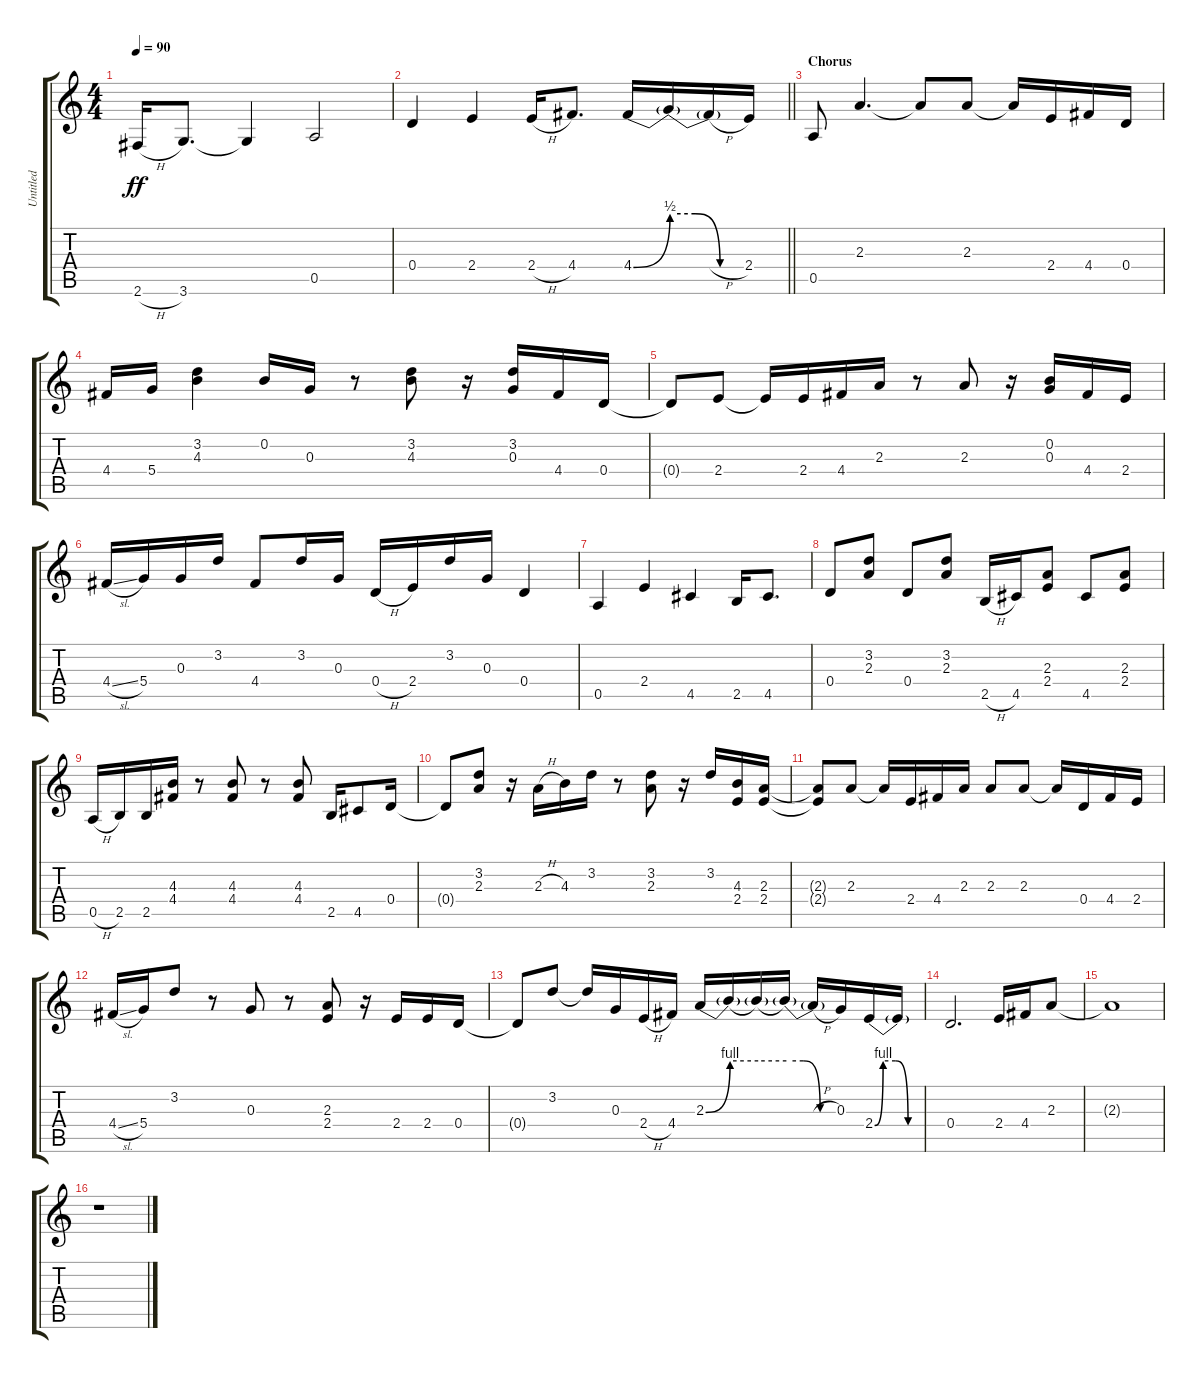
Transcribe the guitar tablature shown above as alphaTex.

\track ("Untitled" "Untitled") {instrument electricguitarclean}
\staff {score tabs}
\tuning (E4 B3 G3 D3 A2 E2) {hide}
\ts (4 4)
\tempo 90
\clef g2
\ks c
2.6{h}.16{dy ff} 3.6.8{d} 3.6{t}.4 0.5.2 |
\barLineRight lightlight
0.4.4 2.4.4 2.4{h}.16 4.4.8{d} 4.4{be (bend 0 0 60 2)}.16 4.4{be (custom 0 2 20 2 40 0 60 0) t}.16 4.4{h t}.16 2.4.16 |
\section ("" "Chorus")
0.5.8 2.3.4{d} 2.3{t}.8 2.3.8 2.3{t}.16 2.4.16 4.4.16 0.4.16 |
4.4.16 5.4.16 (3.2 4.3).4 0.2.16 0.3.16 r.8 (3.2 4.3).8 r.16 (3.2 0.3).16 4.4.16 0.4.16 |
0.4{t}.8 2.4.8 2.4{t}.16 2.4.16 4.4.16 2.3.16 r.8 2.3.8 r.16 (0.2 0.3).16 4.4.16 2.4.16 |
4.4{sl}.16 5.4.16 0.3.16 3.2.16 4.4.8 3.2.16 0.3.16 0.4{h}.16 2.4.16 3.2.16 0.3.16 0.4.4 |
0.5.4 2.4.4 4.5.4 2.5.16 4.5.8{d} |
0.4.8 (3.2 2.3).8 0.4.8 (3.2 2.3).8 2.5{h}.16 4.5.16 (2.3 2.4).8 4.5.8 (2.3 2.4).8 |
0.5{h}.16 2.5.16 2.5.16 (4.3 4.4).16 r.8 (4.3 4.4).8 r.8 (4.3 4.4).8 2.5.16 4.5.8 0.4.16 |
0.4{t}.8 (3.2 2.3).8 r.16 2.3{h}.16 4.3.16 3.2.16 r.8 (3.2 2.3).8 r.16 3.2.16 (4.3 2.4).16 (2.3 2.4).16 |
(2.3{t} 2.4{t}).8 2.3.8 2.3{t}.16 2.4.16 4.4.16 2.3.16 2.3.8 2.3.8 2.3{t}.16 0.4.16 4.4.16 2.4.16 |
4.4{sl}.16 5.4.16 3.2.8 r.8 0.3.8 r.8 (2.3 2.4).8 r.16 2.4.16 2.4.16 0.4.16 |
0.4{t}.8 3.2.8 3.2{t}.16 0.3.16 2.4{h}.16 4.4.16 2.3{be (bend 0 0 60 4)}.16 2.3{be (hold 0 4 60 4) t}.16 2.3{be (hold 0 4 60 4) t}.16 2.3{be (custom 0 4 20 4 40 0 60 0) t}.16 2.3{h t}.16 0.3.16 2.4{be (custom 0 0 10 4 25 4 40 0 60 0)}.16 2.4{t}.16 |
0.4.2{d} 2.4.16 4.4.16 2.3.8 |
2.3{t}.1 |
r.1
